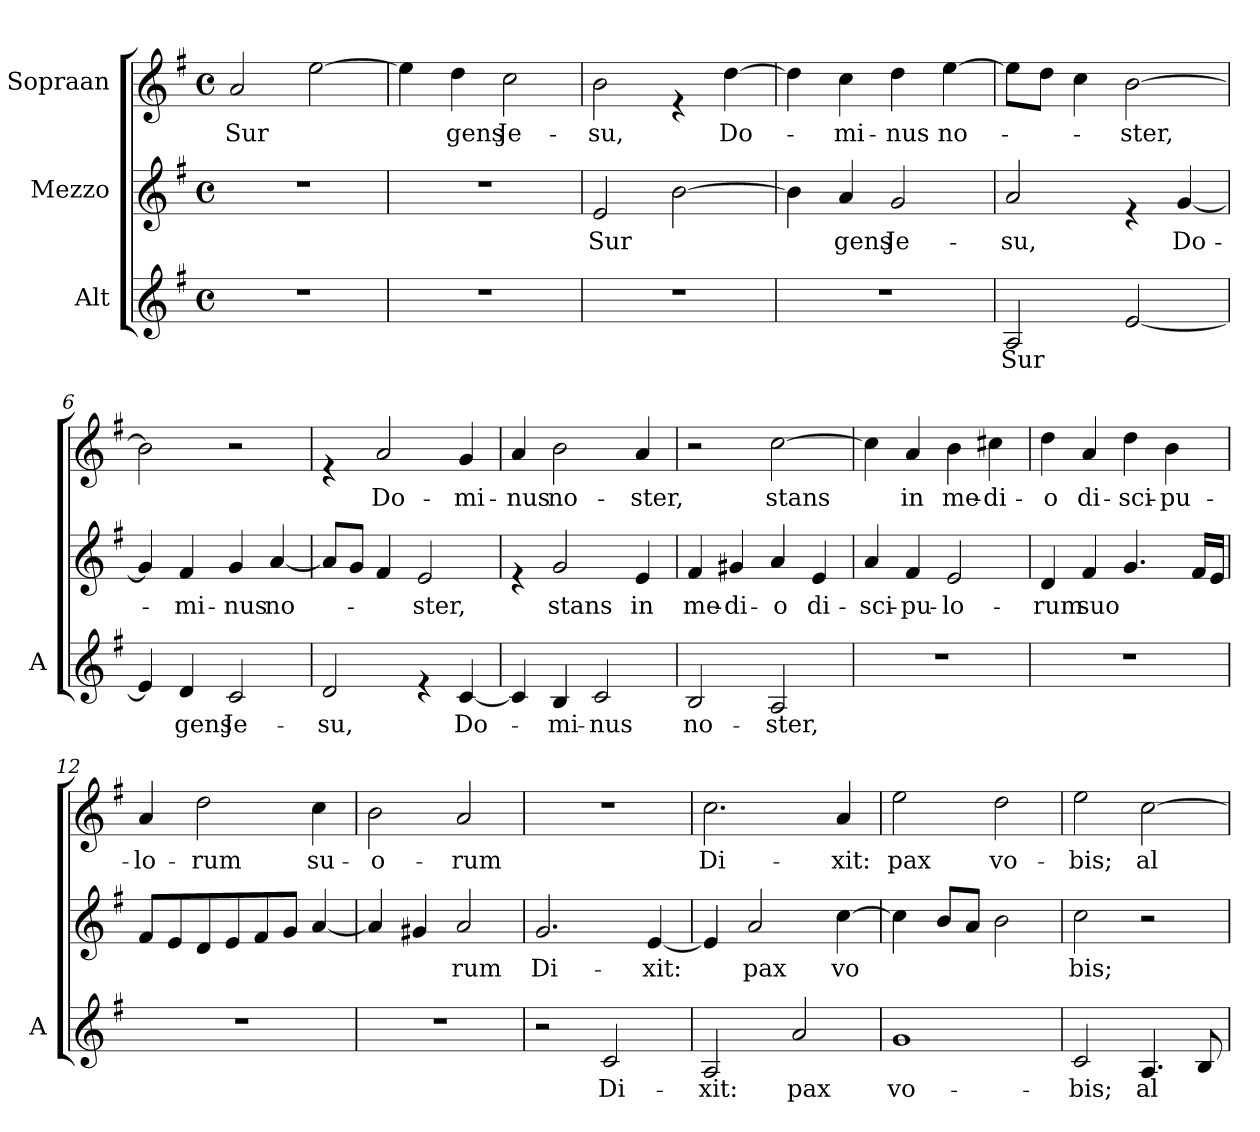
**kern	**text	**kern	**text	**kern	**text
*part3	*part3	*part2	*part2	*part1	*part1
*staff3	*staff3	*staff2	*staff2	*staff1	*staff1
*I"Alt	*	*I"Mezzo	*	*I"Sopraan	*
*I'A	*	*	*	*	*
*clefG2	*	*clefG2	*	*clefG2	*
*k[f#]	*	*k[f#]	*	*k[f#]	*
*G:	*	*G:	*	*G:	*
*M4/4	*	*M4/4	*	*M4/4	*
*met(c)	*	*met(c)	*	*met(c)	*
=1	=1	=1	=1	=1	=1
1r	.	1r	.	2a/	Sur-
.	.	.	.	[2ee\	--
=2	=2	=2	=2	=2	=2
1r	.	1r	.	4ee\]	.
.	.	.	.	4dd\	gens
.	.	.	.	2cc\	Je-
=3	=3	=3	=3	=3	=3
1r	.	2e/	Sur-	2b\	su,
.	.	[2b\	--	4re	.
.	.	.	.	[4dd\	Do-
=4	=4	=4	=4	=4	=4
1r	.	4b\]	.	4dd\]	.
.	.	4a/	gens	4cc\	mi-
.	.	2g/	Je-	4dd\	nus
.	.	.	.	[4ee\	no-
=5	=5	=5	=5	=5	=5
2A/	Sur-	2a/	su,	8ee\L]	.
.	.	.	.	8dd\J	.
.	.	.	.	4cc\	.
[2e/	--	4re	.	[2b\	ster,
.	.	[4g/	Do-	.	.
=6	=6	=6	=6	=6	=6
4e/]	.	4g/]	.	2b\]	.
4d/	gens	4f#/	mi-	.	.
2c/	Je-	4g/	nus	2r	.
.	.	[4a/	no-	.	.
!!LO:LB:g=z
=7	=7	=7	=7	=7	=7
2d/	su,	8a/L]	.	4re	.
.	.	8g/J	.	.	.
.	.	4f#/	.	2a/	Do-
4re	.	2e/	ster,	.	.
[4c/	Do-	.	.	4g/	mi-
=8	=8	=8	=8	=8	=8
4c/]	.	4re	.	4a/	nus
4B/	mi-	2g/	stans	2b\	no-
2c/	nus	.	.	.	.
.	.	4e/	in	4a/	ster,
=9	=9	=9	=9	=9	=9
2B/	no-	4f#/	me-	2r	.
.	.	4g#X/	di-	.	.
2A/	ster,	4a/	o	[2cc\	stans
.	.	4e/	di-	.	.
=10	=10	=10	=10	=10	=10
1r	.	4a/	sci-	4cc\]	.
.	.	4f#/	pu-	4a/	in
.	.	2e/	lo-	4b\	me-
.	.	.	.	4cc#X\	di-
=11	=11	=11	=11	=11	=11
1r	.	4d/	rum	4dd\	o
.	.	4f#/	suo-	4a/	di-
.	.	4.g/	--	4dd\	sci-
.	.	.	.	4b\	pu-
.	.	16f#/LL	--	.	.
.	.	16e/JJ	--	.	.
=12	=12	=12	=12	=12	=12
1r	.	8f#/L	--	4a/	lo-
.	.	8e/	--	.	.
.	.	8d/	--	2dd\	rum
.	.	8e/	--	.	.
.	.	8f#/	--	.	.
.	.	8g/J	--	.	.
.	.	[4a/	--	4cc\	su-
!!LO:LB:g=z
=13	=13	=13	=13	=13	=13
1r	.	4a/]	.	2b\	o-
.	.	4g#X/	.	.	.
.	.	2a/	rum	2a/	rum
=14	=14	=14	=14	=14	=14
2r	.	2.g/	Di-	1r	.
2c/	Di-	.	.	.	.
.	.	[4e/	xit:	.	.
=15	=15	=15	=15	=15	=15
2A/	xit:	4e/]	.	2.cc\	Di-
.	.	2a/	pax	.	.
2a/	pax	.	.	.	.
.	.	[4cc\	vo-	4a/	xit:
=16	=16	=16	=16	=16	=16
1g	vo-	4cc\]	--	2ee\	pax
.	.	8b/L	--	.	.
.	.	8a/J	--	.	.
.	.	2b\	--	2dd\	vo-
=17	=17	=17	=17	=17	=17
2c/	bis;	2cc\	bis;	2ee\	bis;
4.A/	al-	2r	.	[2cc\	al-
8B/	--	.	.	.	.
=	=	=	=	=	=
*-	*-	*-	*-	*-	*-
